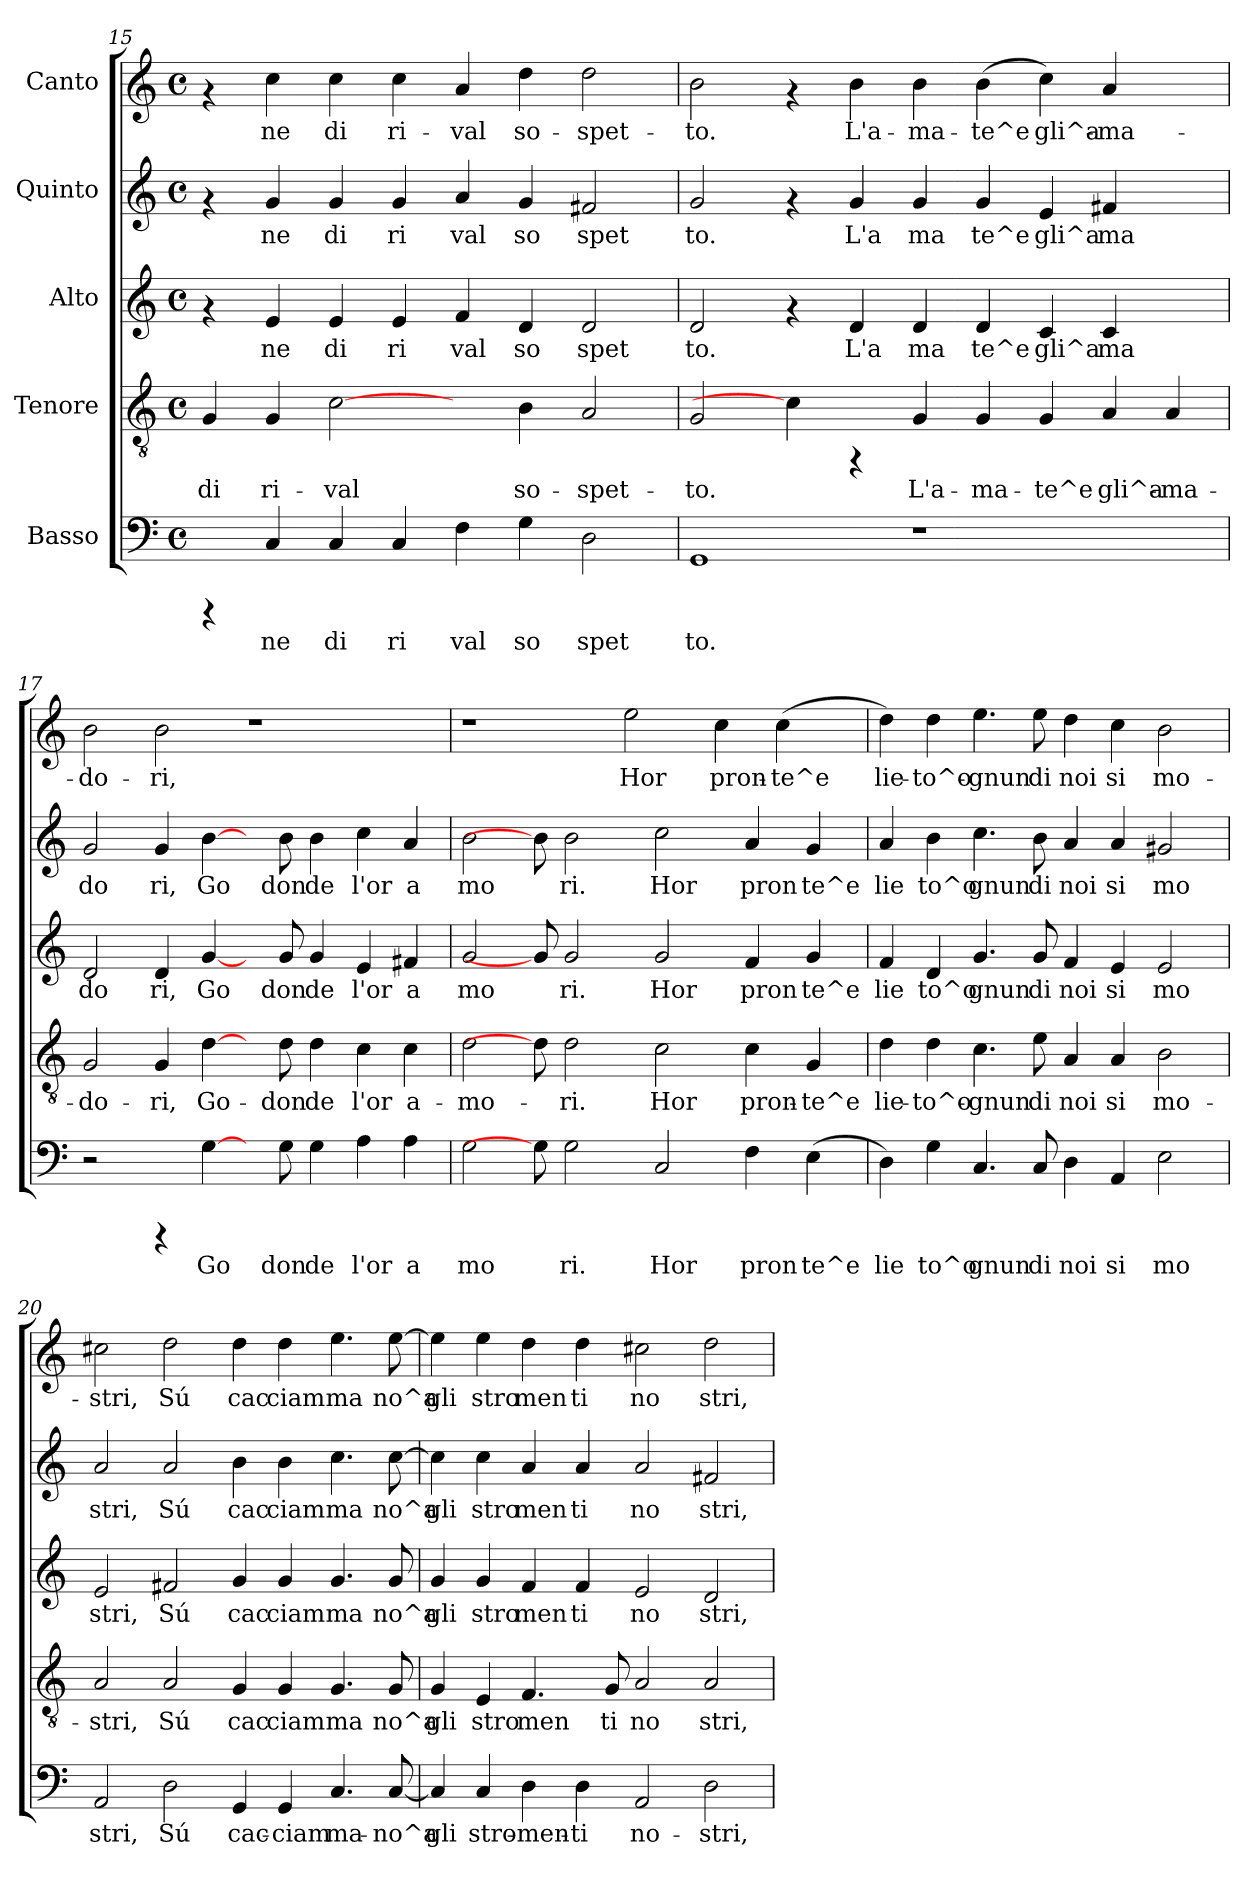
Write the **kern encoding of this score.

**kern	**text	**kern	**text	**kern	**text	**kern	**text	**kern	**text
*part5	*part5	*part4	*part4	*part3	*part3	*part2	*part2	*part1	*part1
*staff5	*staff5	*staff4	*staff4	*staff3	*staff3	*staff2	*staff2	*staff1	*staff1
*I"Basso	*	*I"Tenore	*	*I"Alto	*	*I"Quinto	*	*I"Canto	*
!!LO:PB:g=z
*clefF4	*	*clefGv2	*	*clefG2	*	*clefG2	*	*clefG2	*
*k[]	*	*k[]	*	*k[]	*	*k[]	*	*k[]	*
*C:	*	*C:	*	*C:	*	*C:	*	*C:	*
*M4/4	*	*M4/4	*	*M4/4	*	*M4/4	*	*M4/4	*
*met(c)	*	*met(c)	*	*met(c)	*	*met(c)	*	*met(c)	*
=15	=15	=15	=15	=15	=15	=15	=15	=15	=15
!	!	!	!LO:LY:b:cj	!	!	!	!	!	!
4rCCC	.	4G/	di	4rf	.	4rf	.	4rf	.
!	!LO:LY:b:cj	!	!LO:LY:b:cj	!	!LO:LY:b:cj	!	!LO:LY:b:cj	!	!LO:LY:b:cj
4C/	ne	4G/	ri-	4e/	ne	4g/	ne	4cc\	ne
!	!LO:LY:b:cj	!	!LO:LY:b:cj	!	!LO:LY:b:cj	!	!LO:LY:b:cj	!	!LO:LY:b:cj
4C/	di	[2c\	-val	4e/	di	4g/	di	4cc\	di
!	!LO:LY:b:cj	!	!	!	!LO:LY:b:cj	!	!LO:LY:b:cj	!	!LO:LY:b:cj
4C/	ri	.	.	4e/	ri	4g/	ri	4cc\	ri-
!	!LO:LY:b:cj	!	!	!	!LO:LY:b:cj	!	!LO:LY:b:cj	!	!LO:LY:b:cj
4F\	val	4ryy	.	4f/	val	4a/	val	4a/	-val
!	!LO:LY:b:cj	!	!LO:LY:b:cj	!	!LO:LY:b:cj	!	!LO:LY:b:cj	!	!LO:LY:b:cj
4G\	so	4B\	so-	4d/	so	4g/	so	4dd\	so-
!	!LO:LY:b:cj	!	!LO:LY:b:cj	!	!LO:LY:b:cj	!	!LO:LY:b:cj	!	!LO:LY:b:cj
2D\	spet	2A/	-spet-	2d/	spet	2f#X/	spet	2dd\	-spet-
=16	=16	=16	=16	=16	=16	=16	=16	=16	=16
!	!LO:LY:b:cj	!	!LO:LY:b:cj	!	!LO:LY:b:cj	!	!LO:LY:b:cj	!	!LO:LY:b:cj
1GG	to.	2G/	-to.	2d/	to.	2g/	to.	2b\	-to.
.	.	4c\]	.	4rf	.	4rf	.	4rf	.
!	!	!	!	!	!LO:LY:b:cj	!	!LO:LY:b:cj	!	!LO:LY:b:cj
.	.	4rFF	.	4d/	L'a	4g/	L'a	4b\	L'a-
!	!	!	!LO:LY:b:cj	!	!LO:LY:b:cj	!	!LO:LY:b:cj	!	!LO:LY:b:cj
1r	.	4G/	L'a-	4d/	ma	4g/	ma	4b\	-ma-
!	!	!	!LO:LY:b:cj	!	!LO:LY:b:cj	!	!LO:LY:b:cj	!	!LO:LY:b:cj
.	.	4G/	-ma-	4d/	te^e	4g/	te^e	(<4b\	-te^e
!	!	!	!LO:LY:b:cj	!	!LO:LY:b:cj	!	!LO:LY:b:cj	!	!LO:LY:b:cj
.	.	4G/	-te^e	4c/	gli^a	4e/	gli^a	4cc\)	gli^a-
!	!	!	!LO:LY:b:cj	!	!LO:LY:b:cj	!	!LO:LY:b:cj	!	!LO:LY:b:cj
.	.	4A/	gli^a-	4c/	ma	4f#X/	ma	4a/	-ma-
!	!	!	!LO:LY:b:cj	!	!	!	!	!	!
4ryy	.	4A/	-ma-	4ryy	.	4ryy	.	4ryy	.
=17	=17	=17	=17	=17	=17	=17	=17	=17	=17
!	!	!	!LO:LY:b:cj	!	!LO:LY:b:cj	!	!LO:LY:b:cj	!	!LO:LY:b:cj
2r	.	2G/	-do-	2d/	do	2g/	do	2b\	-do-
!	!	!	!LO:LY:b:cj	!	!LO:LY:b:cj	!	!LO:LY:b:cj	!	!LO:LY:b:cj
4rCCC	.	4G/	-ri,	4d/	ri,	4g/	ri,	2b\	-ri,
!	!LO:LY:b:cj	!	!LO:LY:b:cj	!	!LO:LY:b:cj	!	!LO:LY:b:cj	!	!
[4G\	Go	[4d\	Go-	[4g/	Go	[4b\	Go	.	.
8ryy	.	8ryy	.	8ryy	.	8ryy	.	1r	.
!	!LO:LY:b:cj	!	!LO:LY:b:cj	!	!LO:LY:b:cj	!	!LO:LY:b:cj	!	!
8G\	don	8d\	-don	8g/	don	8b\	don	.	.
!	!LO:LY:b:cj	!	!LO:LY:b:cj	!	!LO:LY:b:cj	!	!LO:LY:b:cj	!	!
4G\	de	4d\	de	4g/	de	4b\	de	.	.
!	!LO:LY:b:cj	!	!LO:LY:b:cj	!	!LO:LY:b:cj	!	!LO:LY:b:cj	!	!
4A\	l'or	4c\	l'or	4e/	l'or	4cc\	l'or	.	.
!	!LO:LY:b:cj	!	!LO:LY:b:cj	!	!LO:LY:b:cj	!	!LO:LY:b:cj	!	!
4A\	a	4c\	a-	4f#X/	a	4a/	a	.	.
=18	=18	=18	=18	=18	=18	=18	=18	=18	=18
!	!LO:LY:b:cj	!	!LO:LY:b:cj	!	!LO:LY:b:cj	!	!LO:LY:b:cj	!	!
2G\	mo	2d\	-mo-	2g/	mo	2b\	mo	1r	.
8G\]	.	8d\]	.	8g/]	.	8b\]	.	.	.
!	!LO:LY:b:cj	!	!LO:LY:b:cj	!	!LO:LY:b:cj	!	!LO:LY:b:cj	!	!
2G\	ri.	2d\	-ri.	2g/	ri.	2b\	ri.	.	.
!	!	!	!	!	!	!	!	!	!LO:LY:b:cj
.	.	.	.	.	.	.	.	2ee\	Hor
!	!LO:LY:b:cj	!	!LO:LY:b:cj	!	!LO:LY:b:cj	!	!LO:LY:b:cj	!	!
2C/	Hor	2c\	Hor	2g/	Hor	2cc\	Hor	.	.
!	!	!	!	!	!	!	!	!	!LO:LY:b:cj
.	.	.	.	.	.	.	.	4cc\	pron-
!	!LO:LY:b:cj	!	!LO:LY:b:cj	!	!LO:LY:b:cj	!	!LO:LY:b:cj	!	!
4F\	pron	4c\	pron-	4f/	pron	4a/	pron	.	.
!	!	!	!	!	!	!	!	!	!LO:LY:b:cj
.	.	.	.	.	.	.	.	(<4cc\	-te^e
!	!LO:LY:b:cj	!	!LO:LY:b:cj	!	!LO:LY:b:cj	!	!LO:LY:b:cj	!	!
(<4E\	te^e	4G/	-te^e	4g/	te^e	4g/	te^e	.	.
.	.	.	.	.	.	.	.	8ryy	.
=19	=19	=19	=19	=19	=19	=19	=19	=19	=19
!	!LO:LY:b:cj	!	!LO:LY:b:cj	!	!LO:LY:b:cj	!	!LO:LY:b:cj	!	!LO:LY:b:cj
4D\)	lie	4d\	lie-	4f/	lie	4a/	lie	4dd\)	lie-
!	!LO:LY:b:cj	!	!LO:LY:b:cj	!	!LO:LY:b:cj	!	!LO:LY:b:cj	!	!LO:LY:b:cj
4G\	to^o	4d\	-to^o-	4d/	to^o	4b\	to^o	4dd\	-to^o-
!	!LO:LY:b:cj	!	!LO:LY:b:cj	!	!LO:LY:b:cj	!	!LO:LY:b:cj	!	!LO:LY:b:cj
4.C/	gnun	4.c\	-gnun	4.g/	gnun	4.cc\	gnun	4.ee\	-gnun
!	!LO:LY:b:cj	!	!LO:LY:b:cj	!	!LO:LY:b:cj	!	!LO:LY:b:cj	!	!LO:LY:b:cj
8C/	di	8e\	di	8g/	di	8b\	di	8ee\	di
!	!LO:LY:b:cj	!	!LO:LY:b:cj	!	!LO:LY:b:cj	!	!LO:LY:b:cj	!	!LO:LY:b:cj
4D\	noi	4A/	noi	4f/	noi	4a/	noi	4dd\	noi
!	!LO:LY:b:cj	!	!LO:LY:b:cj	!	!LO:LY:b:cj	!	!LO:LY:b:cj	!	!LO:LY:b:cj
4AA/	si	4A/	si	4e/	si	4a/	si	4cc\	si
!	!LO:LY:b:cj	!	!LO:LY:b:cj	!	!LO:LY:b:cj	!	!LO:LY:b:cj	!	!LO:LY:b:cj
2E\	mo	2B\	mo-	2e/	mo	2g#X/	mo	2b\	mo-
!!LO:LB:g=z
=20	=20	=20	=20	=20	=20	=20	=20	=20	=20
!	!LO:LY:b:cj	!	!LO:LY:b:cj	!	!LO:LY:b:cj	!	!LO:LY:b:cj	!	!LO:LY:b:cj
2AA/	stri,	2A/	-stri,	2e/	stri,	2a/	stri,	2cc#X\	-stri,
!	!LO:LY:b:cj	!	!LO:LY:b:cj	!	!LO:LY:b:cj	!	!LO:LY:b:cj	!	!LO:LY:b:cj
2D\	Sú	2A/	Sú	2f#X/	Sú	2a/	Sú	2dd\	Sú
!	!LO:LY:b:cj	!	!LO:LY:b:cj	!	!LO:LY:b:cj	!	!LO:LY:b:cj	!	!LO:LY:b:cj
4GG/	cac-	4G/	cac	4g/	cac	4b\	cac	4dd\	cac
!	!LO:LY:b:cj	!	!LO:LY:b:cj	!	!LO:LY:b:cj	!	!LO:LY:b:cj	!	!LO:LY:b:cj
4GG/	-ciam	4G/	ciam	4g/	ciam	4b\	ciam	4dd\	ciam
!	!LO:LY:b:cj	!	!LO:LY:b:cj	!	!LO:LY:b:cj	!	!LO:LY:b:cj	!	!LO:LY:b:cj
4.C/	ma-	4.G/	ma	4.g/	ma	4.cc\	ma	4.ee\	ma
!	!LO:LY:b:cj	!	!LO:LY:b:cj	!	!LO:LY:b:cj	!	!LO:LY:b:cj	!	!LO:LY:b:cj
[>8C/	-no^a	8G/	no^a	8g/	no^a	[<8cc\	no^a	[<8ee\	no^a
=21	=21	=21	=21	=21	=21	=21	=21	=21	=21
!	!LO:LY:b:cj	!	!LO:LY:b:cj	!	!LO:LY:b:cj	!	!LO:LY:b:cj	!	!LO:LY:b:cj
4C/]	gli	4G/	gli	4g/	gli	4cc\]	gli	4ee\]	gli
!	!LO:LY:b:cj	!	!LO:LY:b:cj	!	!LO:LY:b:cj	!	!LO:LY:b:cj	!	!LO:LY:b:cj
4C/	stro-	4E/	stro	4g/	stro	4cc\	stro	4ee\	stro
!	!LO:LY:b:cj	!	!LO:LY:b:cj	!	!LO:LY:b:cj	!	!LO:LY:b:cj	!	!LO:LY:b:cj
4D\	-men-	4.F/	men	4f/	men	4a/	men	4dd\	men
!	!LO:LY:b:cj	!	!	!	!LO:LY:b:cj	!	!LO:LY:b:cj	!	!LO:LY:b:cj
4D\	-ti	.	.	4f/	ti	4a/	ti	4dd\	ti
!	!	!	!LO:LY:b:cj	!	!	!	!	!	!
.	.	8G/	ti	.	.	.	.	.	.
!	!LO:LY:b:cj	!	!LO:LY:b:cj	!	!LO:LY:b:cj	!	!LO:LY:b:cj	!	!LO:LY:b:cj
2AA/	no-	2A/	no	2e/	no	2a/	no	2cc#X\	no
!	!LO:LY:b:cj	!	!LO:LY:b:cj	!	!LO:LY:b:cj	!	!LO:LY:b:cj	!	!LO:LY:b:cj
2D\	-stri,	2A/	stri,	2d/	stri,	2f#X/	stri,	2dd\	stri,
=	=	=	=	=	=	=	=	=	=
*-	*-	*-	*-	*-	*-	*-	*-	*-	*-
